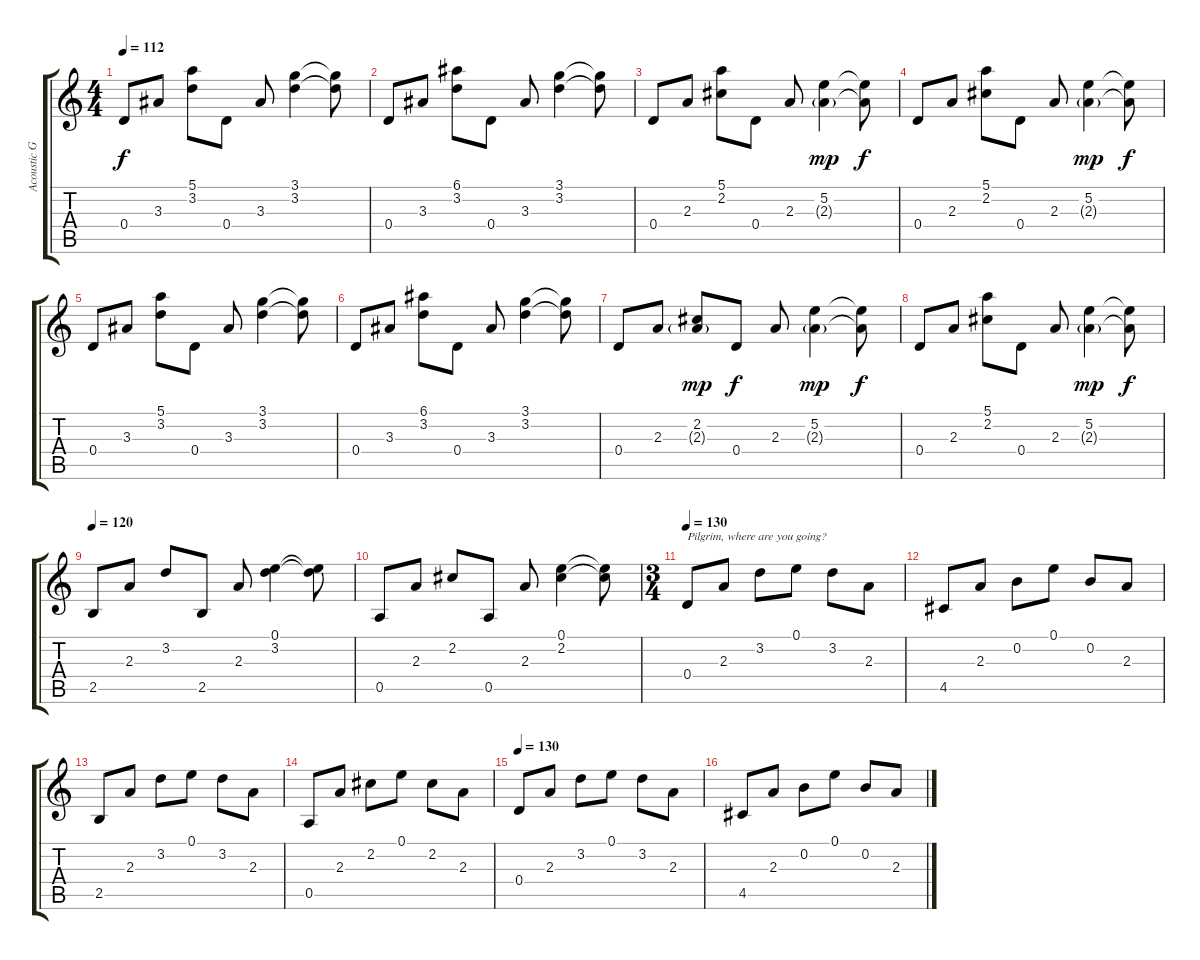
\track ("Acoustic Guitar 1" "Acoustic G") {instrument acousticguitarsteel}
\staff {score tabs}
\tuning (E4 B3 G3 D3 A2 E2) {hide}
\ts (4 4)
\tempo 112
\clef g2
\ks c
0.4.8{dy f} 3.3.8 (5.1 3.2).8 0.4.8 3.3.8 (3.1 3.2).4 (3.1{t} 3.2{t}).8 |
0.4.8 3.3.8 (6.1 3.2).8 0.4.8 3.3.8 (3.1 3.2).4 (3.1{t} 3.2{t}).8 |
0.4.8 2.3.8 (5.1 2.2).8 0.4.8 2.3.8 (5.2 2.3{g}).4{dy mp} (5.2{t} 2.3{t}).8{dy f} |
0.4.8 2.3.8 (5.1 2.2).8 0.4.8 2.3.8 (5.2 2.3{g}).4{dy mp} (5.2{t} 2.3{t}).8{dy f} |
0.4.8 3.3.8 (5.1 3.2).8 0.4.8 3.3.8 (3.1 3.2).4 (3.1{t} 3.2{t}).8 |
0.4.8 3.3.8 (6.1 3.2).8 0.4.8 3.3.8 (3.1 3.2).4 (3.1{t} 3.2{t}).8 |
0.4.8 2.3.8 (2.2 2.3{g}).8{dy mp} 0.4.8{dy f} 2.3.8 (5.2 2.3{g}).4{dy mp} (5.2{t} 2.3{t}).8{dy f} |
0.4.8 2.3.8 (5.1 2.2).8 0.4.8 2.3.8 (5.2 2.3{g}).4{dy mp} (5.2{t} 2.3{t}).8{dy f} |
\tempo 120
2.5.8 2.3.8 3.2.8 2.5.8 2.3.8 (0.1 3.2).4 (0.1{t} 3.2{t}).8 |
0.5.8 2.3.8 2.2.8 0.5.8 2.3.8 (0.1 2.2).4 (0.1{t} 2.2{t}).8 |
\ts (3 4)
\tempo 130
0.4.8{txt "Pilgrim, where are you going?"} 2.3.8 3.2.8 0.1.8 3.2.8 2.3.8 |
4.5.8 2.3.8 0.2.8 0.1.8 0.2.8 2.3.8 |
2.5.8 2.3.8 3.2.8 0.1.8 3.2.8 2.3.8 |
0.5.8 2.3.8 2.2.8 0.1.8 2.2.8 2.3.8 |
\tempo 130
0.4.8 2.3.8 3.2.8 0.1.8 3.2.8 2.3.8 |
4.5.8 2.3.8 0.2.8 0.1.8 0.2.8 2.3.8
